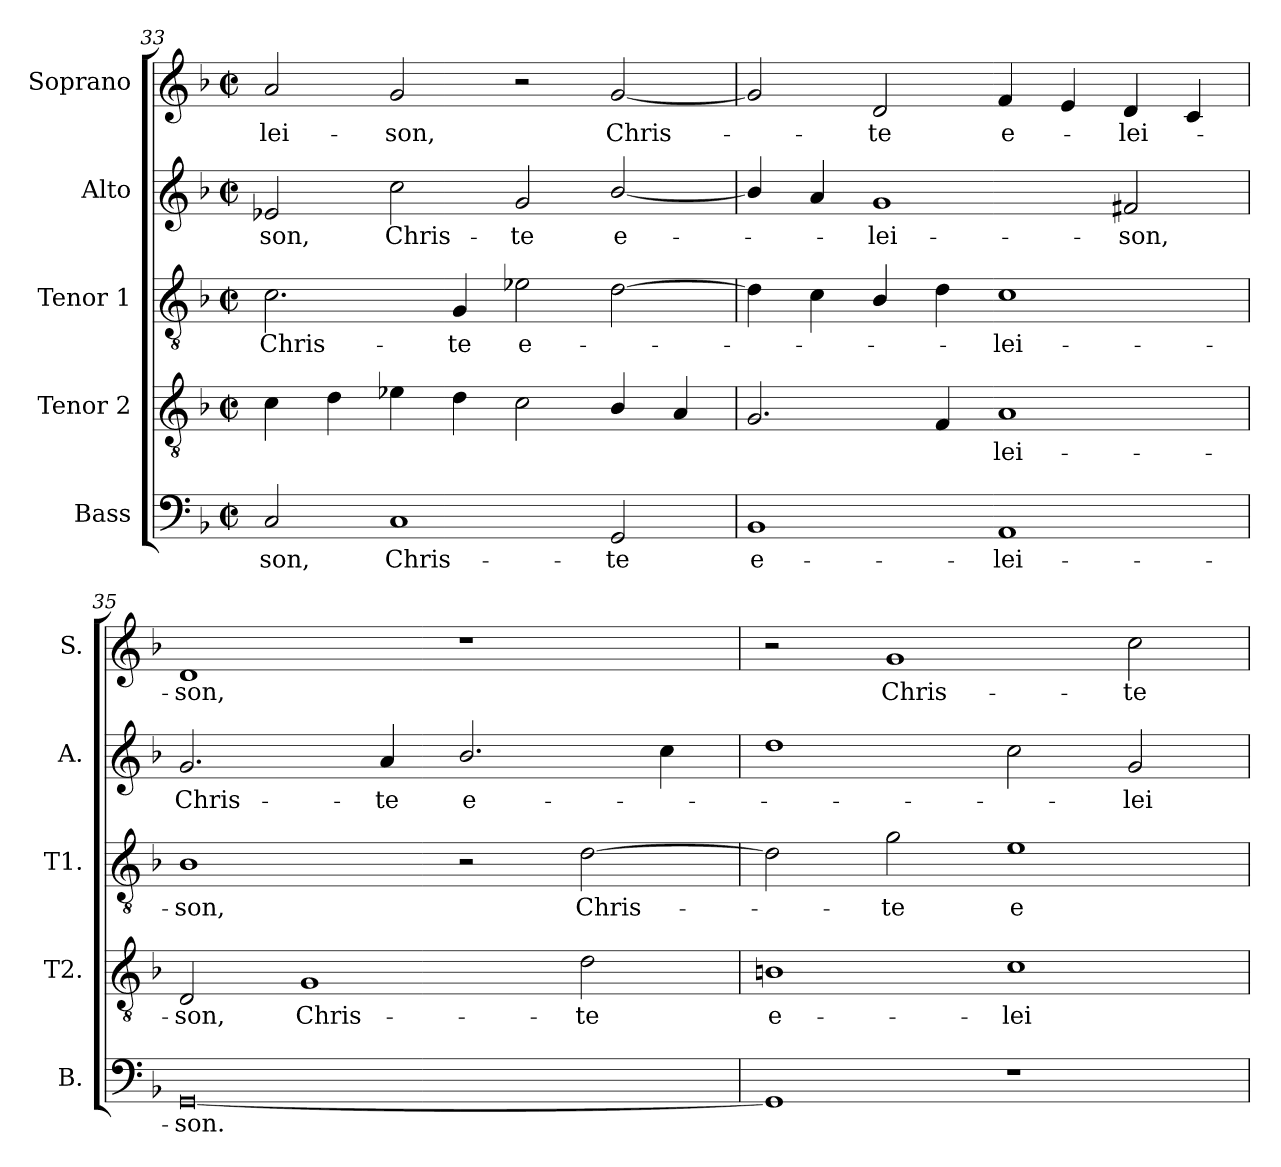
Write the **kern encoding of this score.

**kern	**text	**kern	**text	**kern	**text	**kern	**text	**kern	**text
*part5	*part5	*part4	*part4	*part3	*part3	*part2	*part2	*part1	*part1
*staff5	*staff5	*staff4	*staff4	*staff3	*staff3	*staff2	*staff2	*staff1	*staff1
*I"Bass	*	*I"Tenor 2	*	*I"Tenor 1	*	*I"Alto	*	*I"Soprano	*
*I'B.	*	*I'T2.	*	*I'T1.	*	*I'A.	*	*I'S.	*
*clefF4	*	*clefGv2	*	*clefGv2	*	*clefG2	*	*clefG2	*
*	*	*ITrd7c12	*	*ITrd7c12	*	*	*	*	*
*k[b-]	*	*k[b-]	*	*k[b-]	*	*k[b-]	*	*k[b-]	*
*F:	*	*F:	*	*F:	*	*F:	*	*F:	*
*M2/2	*	*M2/2	*	*M2/2	*	*M2/2	*	*M2/2	*
*met(c|)	*	*met(c|)	*	*met(c|)	*	*met(c|)	*	*met(c|)	*
=33	=33	=33	=33	=33	=33	=33	=33	=33	=33
!	!LO:LY:b:color=#000000	!	!	!	!	!	!	!	!
!	!	!	!	!	!LO:LY:b:color=#000000	!	!	!	!
!	!	!	!	!	!	!	!LO:LY:b:color=#000000	!	!
!	!	!	!	!	!	!	!	!	!LO:LY:b:color=#000000
2Ci/	-son,	4Ci\	.	2.Ci\	Chris-	2e-i/	-son,	2ai/	-lei-
.	.	4Di\	.	.	.	.	.	.	.
!	!LO:LY:b:color=#000000	!	!	!	!	!	!	!	!
!	!	!	!	!	!	!	!LO:LY:b:color=#000000	!	!
!	!	!	!	!	!	!	!	!	!LO:LY:b:color=#000000
1Ci	Chris-	4E-Xi\	.	.	.	2cci\	Chris-	2gi/	-son,
!	!	!	!	!	!LO:LY:b:color=#000000	!	!	!	!
.	.	4Di\	.	4GGi/	-te	.	.	.	.
!	!	!	!	!	!LO:LY:b:color=#000000	!	!	!	!
!	!	!	!	!	!	!	!LO:LY:b:color=#000000	!	!
.	.	2Ci\	.	2E-Xi\	e-	2gi/	-te	2r	.
!	!LO:LY:b:color=#000000	!	!	!	!	!	!	!	!
!	!	!	!	!	!	!	!LO:LY:b:color=#000000	!	!
!	!	!	!	!	!	!	!	!	!LO:LY:b:color=#000000
2GGi/	-te	4BB-i/	.	[>2Di\	.	[<2b-i/	e-	[<2gi/	Chris-
.	.	4AAi/	.	.	.	.	.	.	.
!!LO:LB:g=z
=34	=34	=34	=34	=34	=34	=34	=34	=34	=34
!	!LO:LY:b:color=#000000	!	!	!	!	!	!	!	!
1BB-i	e-	2.GGi/	.	4Di\]	.	4b-i/]	.	2gi/]	.
.	.	.	.	4Ci\	.	4ai/	.	.	.
!	!	!	!	!	!	!	!LO:LY:b:color=#000000	!	!
!	!	!	!	!	!	!	!	!	!LO:LY:b:color=#000000
.	.	.	.	4BB-i/	.	1gi	-lei-	2di/	-te
.	.	4FFi/	.	4Di\	.	.	.	.	.
!	!LO:LY:b:color=#000000	!	!	!	!	!	!	!	!
!	!	!	!LO:LY:b:color=#000000	!	!	!	!	!	!
!	!	!	!	!	!LO:LY:b:color=#000000	!	!	!	!
!	!	!	!	!	!	!	!	!	!LO:LY:b:color=#000000
1AAi	-lei-	1AAi	-lei-	1Ci	-lei-	.	.	4fi/	e-
.	.	.	.	.	.	.	.	4ei/	.
!	!	!	!	!	!	!	!LO:LY:b:color=#000000	!	!
!	!	!	!	!	!	!	!	!	!LO:LY:b:color=#000000
.	.	.	.	.	.	2f#Xi/	-son,	4di/	-lei-
.	.	.	.	.	.	.	.	4ci/	.
=35	=35	=35	=35	=35	=35	=35	=35	=35	=35
!	!LO:LY:b:color=#000000	!	!	!	!	!	!	!	!
!	!	!	!LO:LY:b:color=#000000	!	!	!	!	!	!
!	!	!	!	!	!LO:LY:b:color=#000000	!	!	!	!
!	!	!	!	!	!	!	!LO:LY:b:color=#000000	!	!
!	!	!	!	!	!	!	!	!	!LO:LY:b:color=#000000
[<0GGi	-son.	2DDi/	-son,	1BB-i	-son,	2.gi/	Chris-	1di	-son,
!	!	!	!LO:LY:b:color=#000000	!	!	!	!	!	!
.	.	1GGi	Chris-	.	.	.	.	.	.
!	!	!	!	!	!	!	!LO:LY:b:color=#000000	!	!
.	.	.	.	.	.	4ai/	-te	.	.
!	!	!	!	!	!	!	!LO:LY:b:color=#000000	!	!
.	.	.	.	2r	.	2.b-i/	e-	1r	.
!	!	!	!LO:LY:b:color=#000000	!	!	!	!	!	!
!	!	!	!	!	!LO:LY:b:color=#000000	!	!	!	!
.	.	2Di\	-te	[>2Di\	Chris-	.	.	.	.
.	.	.	.	.	.	4cci\	.	.	.
=36	=36	=36	=36	=36	=36	=36	=36	=36	=36
!	!	!	!LO:LY:b:color=#000000	!	!	!	!	!	!
1GGi]	.	1BBni	e-	2Di\]	.	1ddi	.	2r	.
!	!	!	!	!	!LO:LY:b:color=#000000	!	!	!	!
!	!	!	!	!	!	!	!	!	!LO:LY:b:color=#000000
.	.	.	.	2Gi\	-te	.	.	1gi	Chris-
!	!	!	!LO:LY:b:color=#000000	!	!	!	!	!	!
!	!	!	!	!	!LO:LY:b:color=#000000	!	!	!	!
1r	.	1Ci	-lei-	1Ei	e-	2cci\	.	.	.
!	!	!	!	!	!	!	!LO:LY:b:color=#000000	!	!
!	!	!	!	!	!	!	!	!	!LO:LY:b:color=#000000
.	.	.	.	.	.	2gi/	-lei-	2cci\	-te
=	=	=	=	=	=	=	=	=	=
*-	*-	*-	*-	*-	*-	*-	*-	*-	*-
